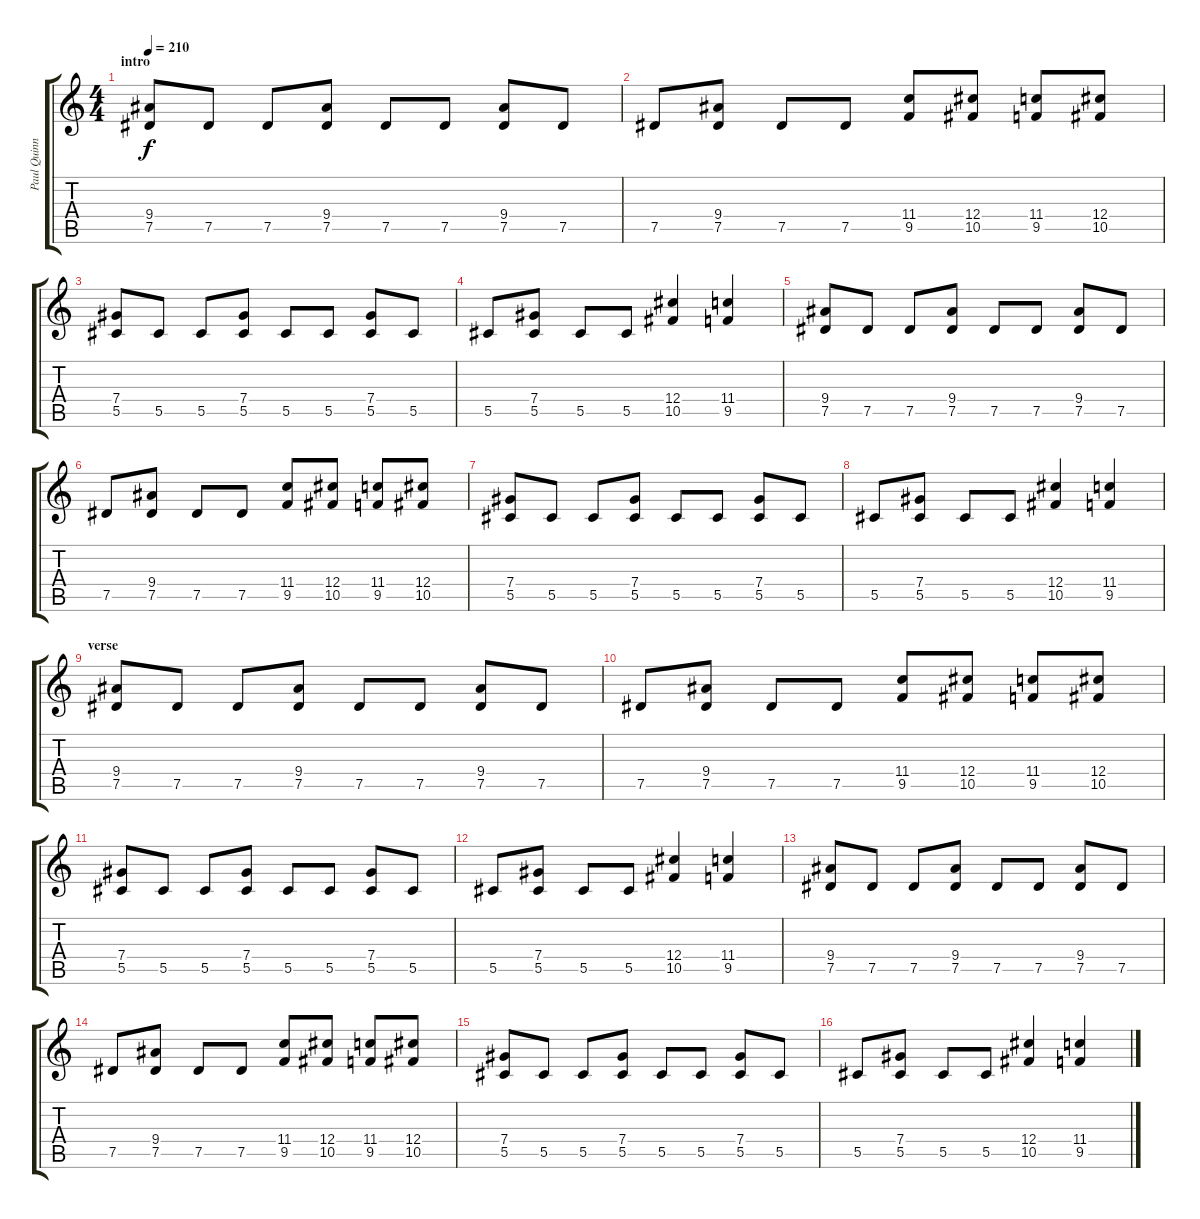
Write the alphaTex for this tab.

\track ("Paul Quinn" "Paul Quinn") {instrument distortionguitar}
\staff {score tabs}
\tuning (Eb4 Bb3 Gb3 Db3 Ab2 Eb2) {hide}
\ts (4 4)
\section ("" "intro")
\tempo 210
\clef g2
\ks c
(9.4 7.5).8{dy f instrument distortionguitar} 7.5.8 7.5.8 (9.4 7.5).8 7.5.8 7.5.8 (9.4 7.5).8 7.5.8 |
7.5.8 (9.4 7.5).8 7.5.8 7.5.8 (11.4 9.5).8 (12.4 10.5).8 (11.4 9.5).8 (12.4 10.5).8 |
(7.4 5.5).8 5.5.8 5.5.8 (7.4 5.5).8 5.5.8 5.5.8 (7.4 5.5).8 5.5.8 |
5.5.8 (7.4 5.5).8 5.5.8 5.5.8 (12.4 10.5).4 (11.4 9.5).4 |
(9.4 7.5).8 7.5.8 7.5.8 (9.4 7.5).8 7.5.8 7.5.8 (9.4 7.5).8 7.5.8 |
7.5.8 (9.4 7.5).8 7.5.8 7.5.8 (11.4 9.5).8 (12.4 10.5).8 (11.4 9.5).8 (12.4 10.5).8 |
(7.4 5.5).8 5.5.8 5.5.8 (7.4 5.5).8 5.5.8 5.5.8 (7.4 5.5).8 5.5.8 |
5.5.8 (7.4 5.5).8 5.5.8 5.5.8 (12.4 10.5).4 (11.4 9.5).4 |
\section ("" "verse")
(9.4 7.5).8 7.5.8 7.5.8 (9.4 7.5).8 7.5.8 7.5.8 (9.4 7.5).8 7.5.8 |
7.5.8 (9.4 7.5).8 7.5.8 7.5.8 (11.4 9.5).8 (12.4 10.5).8 (11.4 9.5).8 (12.4 10.5).8 |
(7.4 5.5).8 5.5.8 5.5.8 (7.4 5.5).8 5.5.8 5.5.8 (7.4 5.5).8 5.5.8 |
5.5.8 (7.4 5.5).8 5.5.8 5.5.8 (12.4 10.5).4 (11.4 9.5).4 |
(9.4 7.5).8 7.5.8 7.5.8 (9.4 7.5).8 7.5.8 7.5.8 (9.4 7.5).8 7.5.8 |
7.5.8 (9.4 7.5).8 7.5.8 7.5.8 (11.4 9.5).8 (12.4 10.5).8 (11.4 9.5).8 (12.4 10.5).8 |
(7.4 5.5).8 5.5.8 5.5.8 (7.4 5.5).8 5.5.8 5.5.8 (7.4 5.5).8 5.5.8 |
5.5.8 (7.4 5.5).8 5.5.8 5.5.8 (12.4 10.5).4 (11.4 9.5).4
